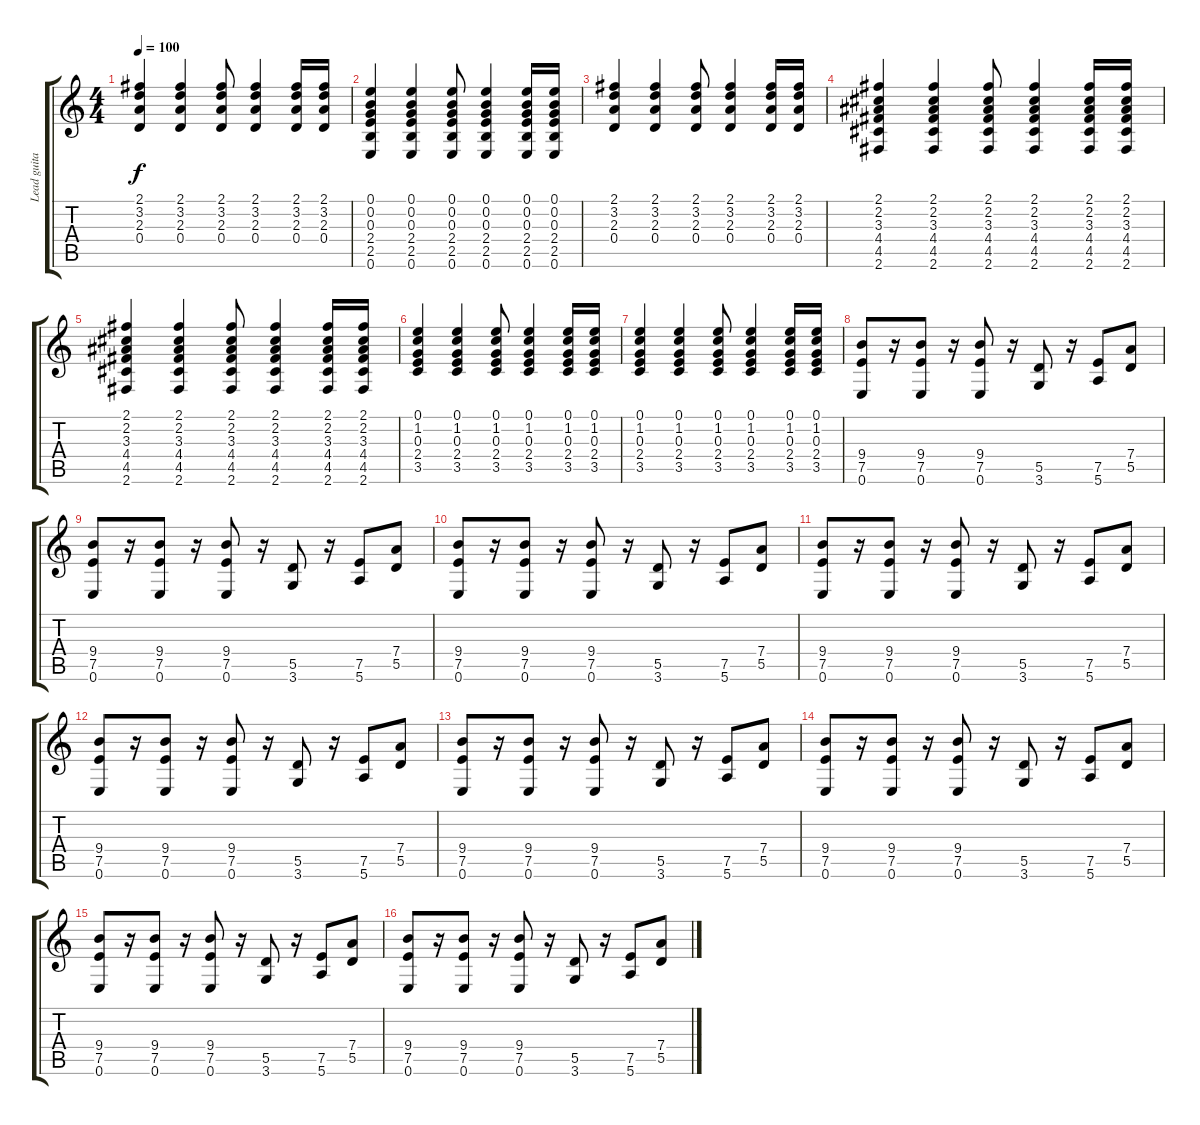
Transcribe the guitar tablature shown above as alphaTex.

\track ("Lead guitar" "Lead guita") {instrument acousticguitarsteel}
\staff {score tabs}
\tuning (E4 B3 G3 D3 A2 E2) {hide}
\ts (4 4)
\tempo 100
\clef g2
\ks c
(2.1 3.2 2.3 0.4).4{dy f} (2.1 3.2 2.3 0.4).4 (2.1 3.2 2.3 0.4).8 (2.1 3.2 2.3 0.4).4 (2.1 3.2 2.3 0.4).16 (2.1 3.2 2.3 0.4).16 |
(0.1 0.2 0.3 2.4 2.5 0.6).4 (0.1 0.2 0.3 2.4 2.5 0.6).4 (0.1 0.2 0.3 2.4 2.5 0.6).8 (0.1 0.2 0.3 2.4 2.5 0.6).4 (0.1 0.2 0.3 2.4 2.5 0.6).16 (0.1 0.2 0.3 2.4 2.5 0.6).16 |
(2.1 3.2 2.3 0.4).4 (2.1 3.2 2.3 0.4).4 (2.1 3.2 2.3 0.4).8 (2.1 3.2 2.3 0.4).4 (2.1 3.2 2.3 0.4).16 (2.1 3.2 2.3 0.4).16 |
(2.1 2.2 3.3 4.4 4.5 2.6).4 (2.1 2.2 3.3 4.4 4.5 2.6).4 (2.1 2.2 3.3 4.4 4.5 2.6).8 (2.1 2.2 3.3 4.4 4.5 2.6).4 (2.1 2.2 3.3 4.4 4.5 2.6).16 (2.1 2.2 3.3 4.4 4.5 2.6).16 |
(2.1 2.2 3.3 4.4 4.5 2.6).4 (2.1 2.2 3.3 4.4 4.5 2.6).4 (2.1 2.2 3.3 4.4 4.5 2.6).8 (2.1 2.2 3.3 4.4 4.5 2.6).4 (2.1 2.2 3.3 4.4 4.5 2.6).16 (2.1 2.2 3.3 4.4 4.5 2.6).16 |
(0.1 1.2 0.3 2.4 3.5).4 (0.1 1.2 0.3 2.4 3.5).4 (0.1 1.2 0.3 2.4 3.5).8 (0.1 1.2 0.3 2.4 3.5).4 (0.1 1.2 0.3 2.4 3.5).16 (0.1 1.2 0.3 2.4 3.5).16 |
(0.1 1.2 0.3 2.4 3.5).4 (0.1 1.2 0.3 2.4 3.5).4 (0.1 1.2 0.3 2.4 3.5).8 (0.1 1.2 0.3 2.4 3.5).4 (0.1 1.2 0.3 2.4 3.5).16 (0.1 1.2 0.3 2.4 3.5).16 |
(9.4 7.5 0.6).8 r.16 (9.4 7.5 0.6).8 r.16 (9.4 7.5 0.6).8 r.16 (5.5 3.6).8 r.16 (7.5 5.6).8 (7.4 5.5).8 |
(9.4 7.5 0.6).8 r.16 (9.4 7.5 0.6).8 r.16 (9.4 7.5 0.6).8 r.16 (5.5 3.6).8 r.16 (7.5 5.6).8 (7.4 5.5).8 |
(9.4 7.5 0.6).8 r.16 (9.4 7.5 0.6).8 r.16 (9.4 7.5 0.6).8 r.16 (5.5 3.6).8 r.16 (7.5 5.6).8 (7.4 5.5).8 |
(9.4 7.5 0.6).8 r.16 (9.4 7.5 0.6).8 r.16 (9.4 7.5 0.6).8 r.16 (5.5 3.6).8 r.16 (7.5 5.6).8 (7.4 5.5).8 |
(9.4 7.5 0.6).8 r.16 (9.4 7.5 0.6).8 r.16 (9.4 7.5 0.6).8 r.16 (5.5 3.6).8 r.16 (7.5 5.6).8 (7.4 5.5).8 |
(9.4 7.5 0.6).8 r.16 (9.4 7.5 0.6).8 r.16 (9.4 7.5 0.6).8 r.16 (5.5 3.6).8 r.16 (7.5 5.6).8 (7.4 5.5).8 |
(9.4 7.5 0.6).8 r.16 (9.4 7.5 0.6).8 r.16 (9.4 7.5 0.6).8 r.16 (5.5 3.6).8 r.16 (7.5 5.6).8 (7.4 5.5).8 |
(9.4 7.5 0.6).8 r.16 (9.4 7.5 0.6).8 r.16 (9.4 7.5 0.6).8 r.16 (5.5 3.6).8 r.16 (7.5 5.6).8 (7.4 5.5).8 |
(9.4 7.5 0.6).8 r.16 (9.4 7.5 0.6).8 r.16 (9.4 7.5 0.6).8 r.16 (5.5 3.6).8 r.16 (7.5 5.6).8 (7.4 5.5).8
